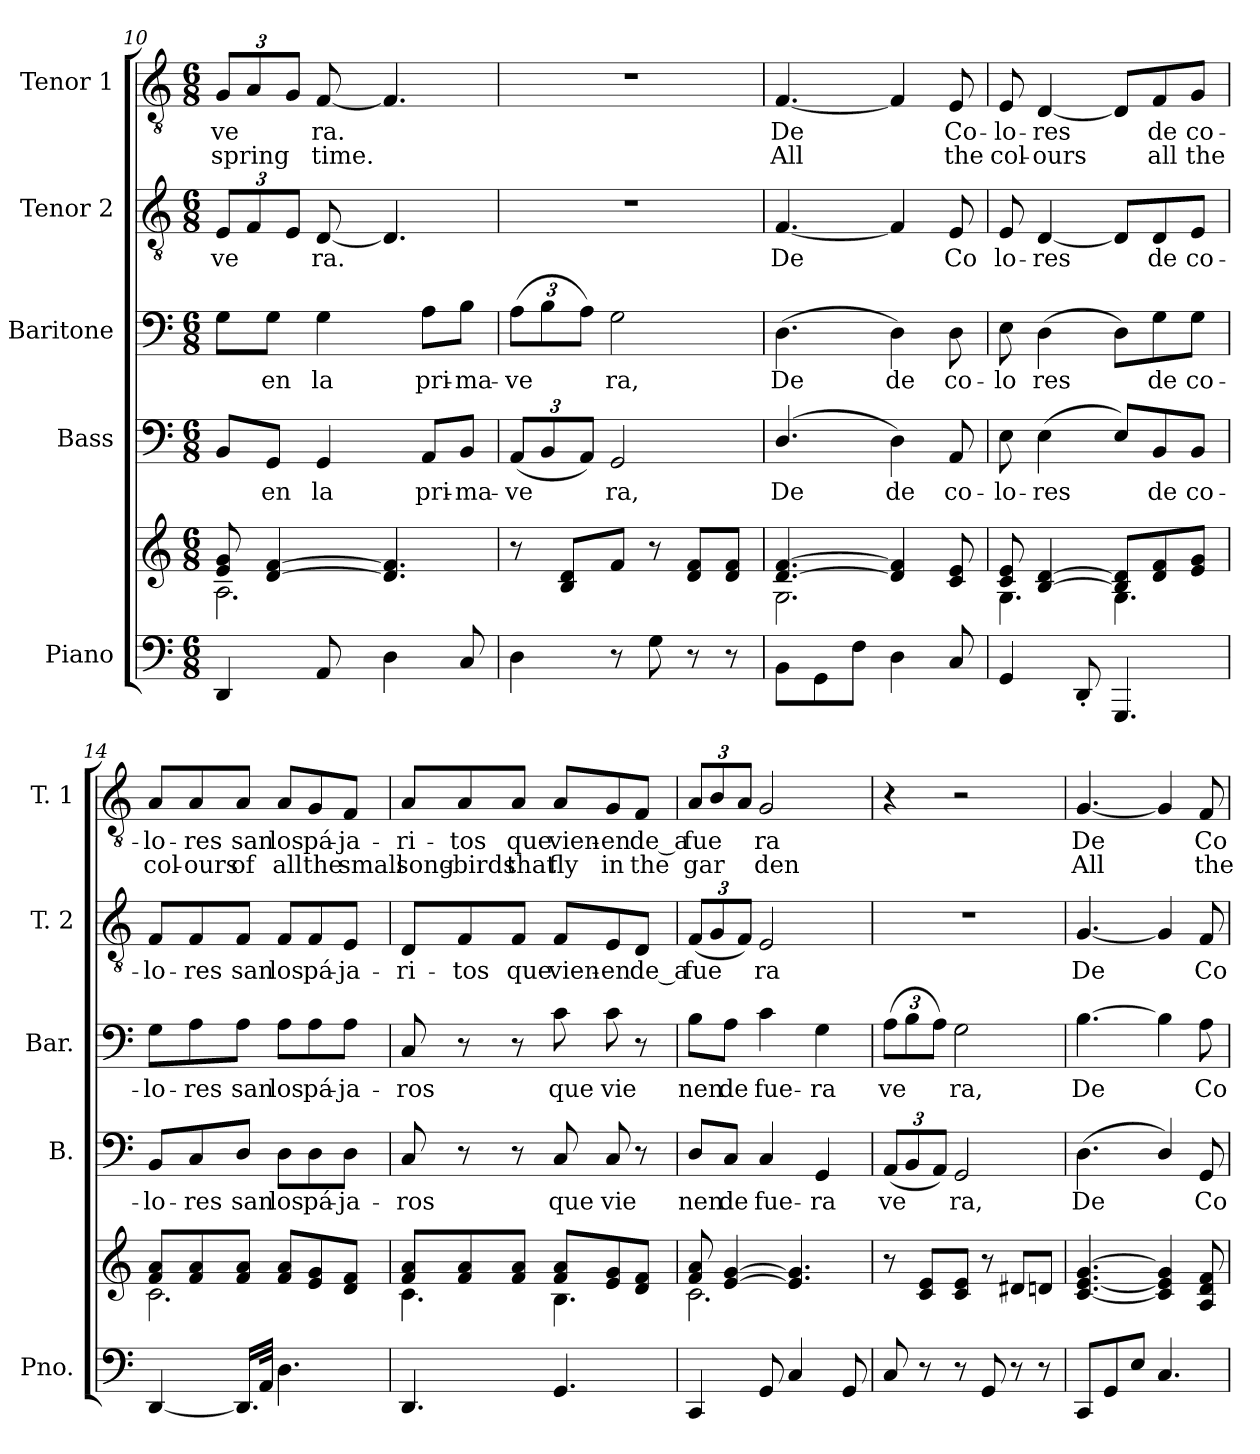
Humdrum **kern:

**kern	**kern	**kern	**text	**kern	**text	**kern	**text	**kern	**text	**text
*part5	*part5	*part4	*part4	*part3	*part3	*part2	*part2	*part1	*part1	*part1
*staff6	*staff5	*staff4	*staff4	*staff3	*staff3	*staff2	*staff2	*staff1	*staff1	*staff1
*I"Piano	*	*I"Bass	*	*I"Baritone	*	*I"Tenor 2	*	*I"Tenor 1	*	*
*I'Pno.	*	*I'B.	*	*I'Bar.	*	*I'T. 2	*	*I'T. 1	*	*
!!LO:PB:g=z
*clefF4	*clefG2	*clefF4	*	*clefF4	*	*clefGv2	*	*clefGv2	*	*
*k[]	*k[]	*k[]	*	*k[]	*	*k[]	*	*k[]	*	*
*M6/8	*M6/8	*M6/8	*	*M6/8	*	*M6/8	*	*M6/8	*	*
=10	=10	=10	=10	=10	=10	=10	=10	=10	=10	=10
*	*^	*	*	*	*	*	*	*	*	*
*	*	*	*	*	*	*	*Xbrackettup	*	*	*	*
!	!	!	!	!	!	!	!	!LO:LY:b	!	!	!
*	*	*	*	*	*	*	*	*	*Xbrackettup	*	*
!	!	!	!	!	!	!	!	!	!	!LO:LY:b	!LO:LY:b
4DD/	8e/ 8g/	2.A\	8BB/L	.	8G\L	.	12E/L	ve	12G/L	ve	spring
.	.	.	.	.	.	.	12F/	.	12A/	.	.
!	!	!	!	!LO:LY:b	!	!LO:LY:b	!	!	!	!	!
.	[>4d/ [>4f/	.	8GG/J	en	8G\J	en	.	.	.	.	.
.	.	.	.	.	.	.	12E/J	.	12G/J	.	.
!	!	!	!	!LO:LY:b	!	!LO:LY:b	!	!LO:LY:b	!	!LO:LY:b	!LO:LY:b
8AA/	.	.	4GG/	la	4G\	la	[<8D/	-ra.	[<8F/	-ra.	time.
4D\	4.d/] 4.f/]	.	.	.	.	.	4.D/]	.	4.F/]	.	.
!	!	!	!	!LO:LY:b	!	!LO:LY:b	!	!	!	!	!
.	.	.	8AA/L	pri-	8A\L	pri-	.	.	.	.	.
!	!	!	!	!LO:LY:b	!	!LO:LY:b	!	!	!	!	!
8C/	.	.	8BB/J	-ma-	8B\J	-ma-	.	.	.	.	.
*	*v	*v	*	*	*	*	*	*	*	*	*
=11	=11	=11	=11	=11	=11	=11	=11	=11	=11	=11
*	*	*Xbrackettup	*	*	*	*	*	*	*	*
!	!	!	!LO:LY:b	!	!	!	!	!	!	!
*	*	*	*	*Xbrackettup	*	*	*	*	*	*
!	!	!	!	!	!LO:LY:b	!	!	!	!	!
4D\	8r	(<12AA/L	-ve	(>12A\L	-ve	2.r	.	2.r	.	.
.	.	12BB/	.	12B\	.	.	.	.	.	.
.	8B/ 8d/L	.	.	.	.	.	.	.	.	.
.	.	12AA/J)	.	12A\J)	.	.	.	.	.	.
!	!	!	!LO:LY:b	!	!LO:LY:b	!	!	!	!	!
8r	8f/J	2GG/	ra,	2G\	ra,	.	.	.	.	.
8G\	8r	.	.	.	.	.	.	.	.	.
8r	8d/ 8f/L	.	.	.	.	.	.	.	.	.
8r	8d/ 8f/J	.	.	.	.	.	.	.	.	.
=12	=12	=12	=12	=12	=12	=12	=12	=12	=12	=12
*	*^	*	*	*	*	*	*	*	*	*
!	!	!	!	!LO:LY:b	!	!LO:LY:b	!	!LO:LY:b	!	!LO:LY:b	!LO:LY:b
8BB\L	[>4.d/ [>4.f/	2.G\	(4.D/	De	(4.D\	De	[<4.F/	De	[<4.F/	De	All
8GG\	.	.	.	.	.	.	.	.	.	.	.
8F\J	.	.	.	.	.	.	.	.	.	.	.
!	!	!	!	!LO:LY:b	!	!LO:LY:b	!	!	!	!	!
4D\	4d/] 4f/]	.	4D\)	de	4D\)	de	4F/]	.	4F/]	.	.
!	!	!	!	!LO:LY:b	!	!LO:LY:b	!	!LO:LY:b	!	!LO:LY:b	!LO:LY:b
8C/	8c/ 8e/	.	8AA/	co-	8D\	co-	8E/	Co	8E/	Co-	the
=13	=13	=13	=13	=13	=13	=13	=13	=13	=13	=13	=13
!	!	!	!	!LO:LY:b	!	!LO:LY:b	!	!LO:LY:b	!	!LO:LY:b	!LO:LY:b
4GG/	8c/ 8e/	4.G\	8E\	-lo-	8E\	-lo	8E/	-lo-	8E/	-lo-	col-
!	!	!	!	!LO:LY:b	!	!LO:LY:b	!	!LO:LY:b	!	!LO:LY:b	!LO:LY:b
.	[>4B/ [>4d/	.	(4E\	-res	(4D\	-res	[<4D/	-res	[<4D/	-res	-ours
8DD'/	.	.	.	.	.	.	.	.	.	.	.
4.GGG/	8B/] 8d/]L	4.G\	8E/L)	.	8D\L)	.	8D/L]	.	8D/L]	.	.
!	!	!	!	!LO:LY:b	!	!LO:LY:b	!	!LO:LY:b	!	!LO:LY:b	!LO:LY:b
.	8d/ 8f/	.	8BB/	-de	8G\	-de	8D/	-de	8F/	-de	all
!	!	!	!	!LO:LY:b	!	!LO:LY:b	!	!LO:LY:b	!	!LO:LY:b	!LO:LY:b
.	8e/ 8g/J	.	8BB/J	co-	8G\J	co-	8E/J	co-	8G/J	co-	the
=14	=14	=14	=14	=14	=14	=14	=14	=14	=14	=14	=14
!	!	!	!	!LO:LY:b	!	!LO:LY:b	!	!LO:LY:b	!	!LO:LY:b	!LO:LY:b
[<4DD/	8f/ 8a/L	2.c\	8BB/L	-lo-	8G\L	-lo-	8F/L	-lo-	8A/L	-lo-	col-
!	!	!	!	!LO:LY:b	!	!LO:LY:b	!	!LO:LY:b	!	!LO:LY:b	!LO:LY:b
.	8f/ 8a/	.	8C/	-res	8A\	-res	8F/	-res	8A/	-res	-ours
!	!	!	!	!LO:LY:b	!	!LO:LY:b	!	!LO:LY:b	!	!LO:LY:b	!LO:LY:b
16.DD/LL]	8f/ 8a/J	.	8D/J	san	8A\J	san	8F/J	san	8A/J	san	of
32AA/JJk	.	.	.	.	.	.	.	.	.	.	.
!	!	!	!	!LO:LY:b	!	!LO:LY:b	!	!LO:LY:b	!	!LO:LY:b	!LO:LY:b
4.D\	8f/ 8a/L	.	8D\L	los	8A\L	los	8F/L	los	8A/L	los	all
!	!	!	!	!LO:LY:b	!	!LO:LY:b	!	!LO:LY:b	!	!LO:LY:b	!LO:LY:b
.	8e/ 8g/	.	8D\	pá-	8A\	pá-	8F/	pá-	8G/	pá-	the
!	!	!	!	!LO:LY:b	!	!LO:LY:b	!	!LO:LY:b	!	!LO:LY:b	!LO:LY:b
.	8d/ 8f/J	.	8D\J	-ja-	8A\J	-ja-	8E/J	-ja-	8F/J	-ja-	small
!!LO:LB:g=z
=15	=15	=15	=15	=15	=15	=15	=15	=15	=15	=15	=15
!	!	!	!	!LO:LY:b	!	!LO:LY:b	!	!LO:LY:b	!	!LO:LY:b	!LO:LY:b
4.DD/	8f/ 8a/L	4.c\	8C/	-ros	8C/	-ros	8D/L	ri-	8A/L	-ri-	song-
!	!	!	!	!	!	!	!	!LO:LY:b	!	!LO:LY:b	!LO:LY:b
.	8f/ 8a/	.	8r	.	8r	.	8F/	-tos	8A/	-tos	-birds
!	!	!	!	!	!	!	!	!LO:LY:b	!	!LO:LY:b	!LO:LY:b
.	8f/ 8a/J	.	8r	.	8r	.	8F/J	que	8A/J	que	that
!	!	!	!	!LO:LY:b	!	!LO:LY:b	!	!LO:LY:b	!	!LO:LY:b	!LO:LY:b
4.GG/	8f/ 8a/L	4.B\	8C/	que	8c\	que	8F/L	vien-	8A/L	vien-	fly
!	!	!	!	!LO:LY:b	!	!LO:LY:b	!	!LO:LY:b	!	!LO:LY:b	!LO:LY:b
.	8e/ 8g/	.	8C/	vie	8c\	vie	8E/	-en	8G/	-en	in
!	!	!	!	!	!	!	!	!LO:LY:b	!	!LO:LY:b	!LO:LY:b
.	8d/ 8f/J	.	8r	.	8r	.	8D/J	de_a	8F/J	de_a	the
=16	=16	=16	=16	=16	=16	=16	=16	=16	=16	=16	=16
!	!	!	!	!LO:LY:b	!	!LO:LY:b	!	!LO:LY:b	!	!LO:LY:b	!LO:LY:b
4CC/	8f/ 8a/	2.c\	8D/L	nen	8B\L	nen	(<12F/L	fue	12A/L	fue	gar
.	.	.	.	.	.	.	12G/	.	12B/	.	.
!	!	!	!	!LO:LY:b	!	!LO:LY:b	!	!	!	!	!
.	[>4e/ [>4g/	.	8C/J	de	8A\J	de	.	.	.	.	.
.	.	.	.	.	.	.	12F/J)	.	12A/J	.	.
!	!	!	!	!LO:LY:b	!	!LO:LY:b	!	!LO:LY:b	!	!LO:LY:b	!LO:LY:b
8GG/	.	.	4C/	fue-	4c\	fue-	2E/	ra	2G/	ra	den
4C/	4.e/] 4.g/]	.	.	.	.	.	.	.	.	.	.
!	!	!	!	!LO:LY:b	!	!LO:LY:b	!	!	!	!	!
.	.	.	4GG/	-ra	4G\	-ra	.	.	.	.	.
8GG/	.	.	.	.	.	.	.	.	.	.	.
*	*v	*v	*	*	*	*	*	*	*	*	*
=17	=17	=17	=17	=17	=17	=17	=17	=17	=17	=17
!	!	!	!LO:LY:b	!	!LO:LY:b	!	!	!	!	!
8C/	8r	(<12AA/L	-ve	(>12A\L	-ve	2.r	.	4r	.	.
.	.	12BB/	.	12B\	.	.	.	.	.	.
8r	8c/ 8e/L	.	.	.	.	.	.	.	.	.
.	.	12AA/J)	.	12A\J)	.	.	.	.	.	.
!	!	!	!LO:LY:b	!	!LO:LY:b	!	!	!	!	!
8r	8c/ 8e/J	2GG/	ra,	2G\	ra,	.	.	2r	.	.
8GG/	8r	.	.	.	.	.	.	.	.	.
8r	8d#X/L	.	.	.	.	.	.	.	.	.
8r	8dn/J	.	.	.	.	.	.	.	.	.
=18	=18	=18	=18	=18	=18	=18	=18	=18	=18	=18
!	!	!	!LO:LY:b	!	!LO:LY:b	!	!LO:LY:b	!	!LO:LY:b	!LO:LY:b
8CC/L	[<4.c/ [<4.e/ [>4.g/	(4.D\	De	[>4.B\	De	[<4.G/	De	[<4.G/	De	All
8GG/	.	.	.	.	.	.	.	.	.	.
8E/J	.	.	.	.	.	.	.	.	.	.
4.C/	4c/] 4e/] 4g/]	4D/)	.	4B\]	.	4G/]	.	4G/]	.	.
!	!	!	!LO:LY:b	!	!LO:LY:b	!	!LO:LY:b	!	!LO:LY:b	!LO:LY:b
.	8A/ 8d/ 8f/	8GG/	Co-	8A\	Co-	8F/	Co-	8F/	Co-	the
=	=	=	=	=	=	=	=	=	=	=
*-	*-	*-	*-	*-	*-	*-	*-	*-	*-	*-
